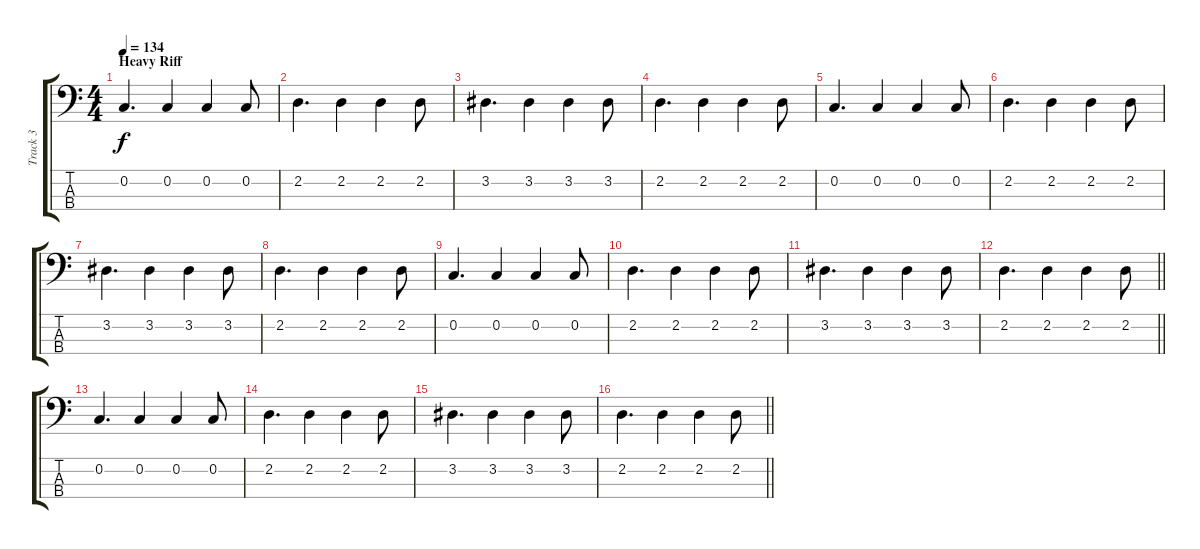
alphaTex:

\track ("Track 3" "Track 3") {instrument electricbassfinger}
\staff {score tabs}
\tuning (F2 C2 G1 C1) {hide}
\ts (4 4)
\section ("" "Heavy Riff")
\tempo 134
\clef f4
\ks c
0.2.4{d dy f instrument slapbass2} 0.2.4 0.2.4 0.2.8 |
2.2.4{d} 2.2.4 2.2.4 2.2.8 |
3.2.4{d} 3.2.4 3.2.4 3.2.8 |
2.2.4{d} 2.2.4 2.2.4 2.2.8 |
0.2.4{d} 0.2.4 0.2.4 0.2.8 |
2.2.4{d} 2.2.4 2.2.4 2.2.8 |
3.2.4{d} 3.2.4 3.2.4 3.2.8 |
2.2.4{d} 2.2.4 2.2.4 2.2.8 |
0.2.4{d} 0.2.4 0.2.4 0.2.8 |
2.2.4{d} 2.2.4 2.2.4 2.2.8 |
3.2.4{d} 3.2.4 3.2.4 3.2.8 |
\barLineRight lightlight
2.2.4{d} 2.2.4 2.2.4 2.2.8 |
0.2.4{d} 0.2.4 0.2.4 0.2.8 |
2.2.4{d} 2.2.4 2.2.4 2.2.8 |
3.2.4{d} 3.2.4 3.2.4 3.2.8 |
\barLineRight lightlight
2.2.4{d} 2.2.4 2.2.4 2.2.8
